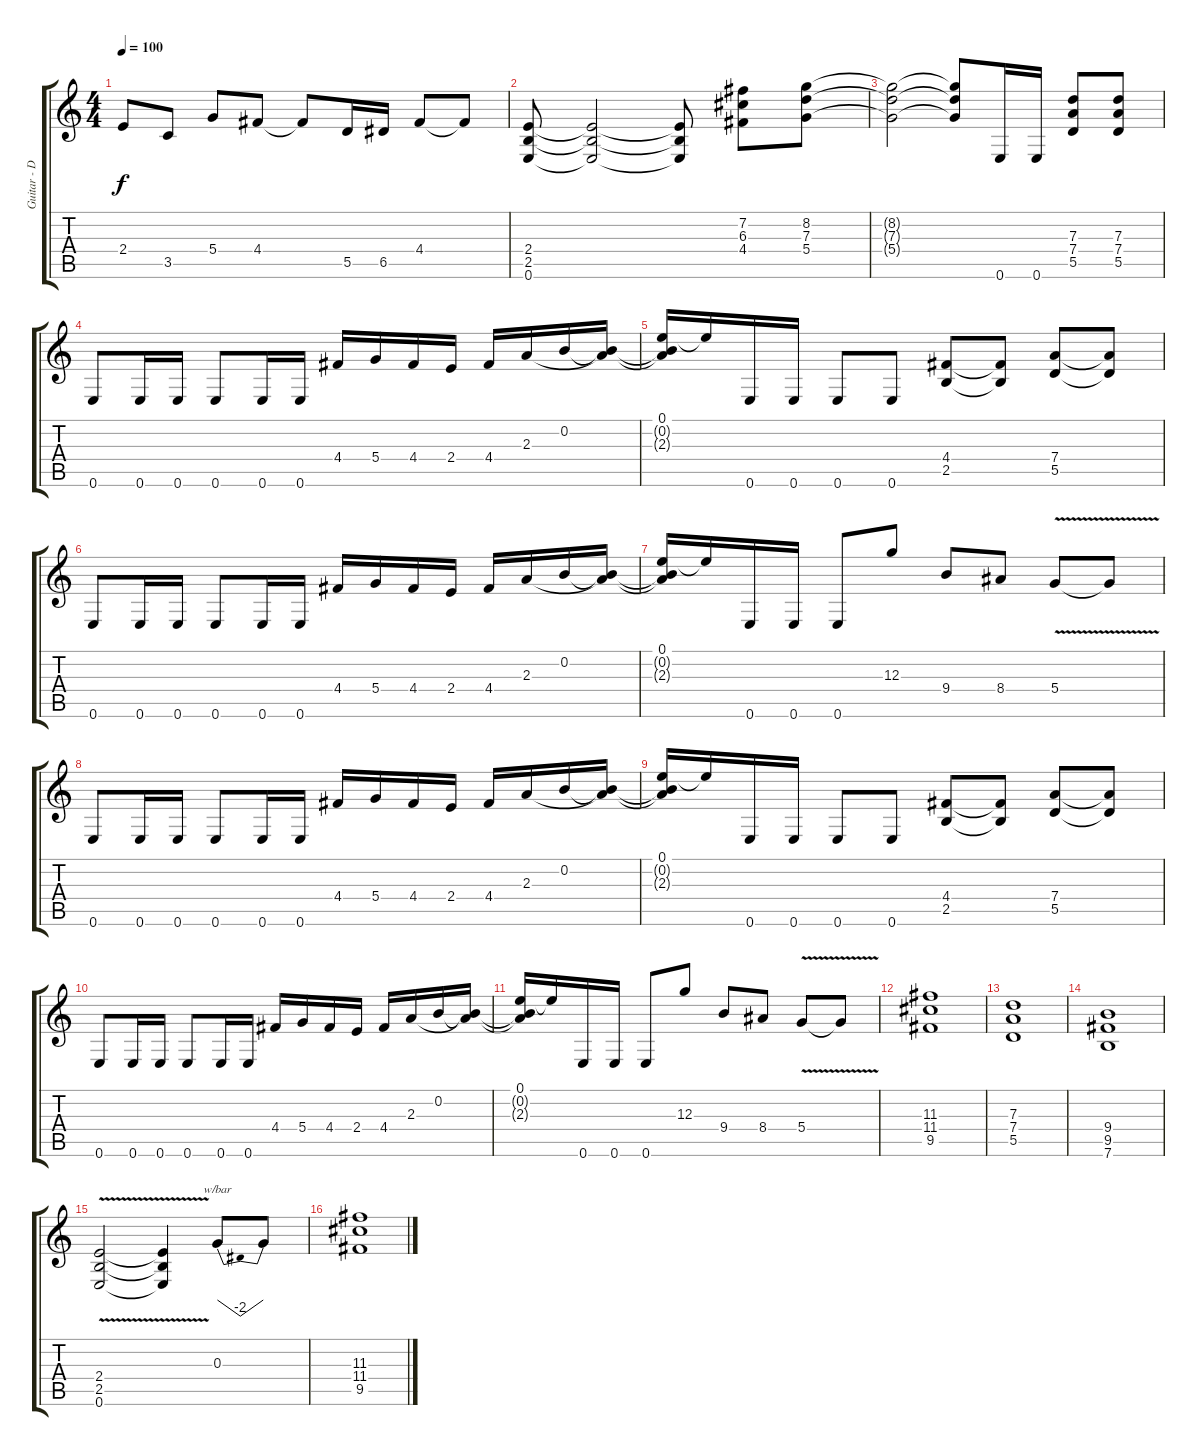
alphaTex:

\track ("Guitar - Distortion" "Guitar - D") {instrument overdrivenguitar}
\staff {score tabs}
\tuning (E4 B3 G3 D3 A2 E2) {hide}
\ts (4 4)
\tempo 100
\clef g2
\ks c
2.4.8{dy f} 3.5.8 5.4.8 4.4.8 4.4{t}.8 5.5.16 6.5.16 4.4.8 4.4{t}.8 |
(2.4 2.5 0.6).8 (2.4{t} 2.5{t} 0.6{t}).2 (2.4{t} 2.5{t} 0.6{t}).8 (7.2 6.3 4.4).8 (8.2 7.3 5.4).8 |
(8.2{t} 7.3{t} 5.4{t}).2 (8.2{t} 7.3{t} 5.4{t}).8 0.6.16 0.6.16 (7.3 7.4 5.5).8 (7.3 7.4 5.5).8 |
0.6.8 0.6.16 0.6.16 0.6.8 0.6.16 0.6.16 4.4.16 5.4.16 4.4.16 2.4.16 4.4.16 2.3.16 0.2.16 (0.2{t} 2.3{t}).16 |
(0.1 0.2{t} 2.3{t}).16 0.1{t}.16 0.6.16 0.6.16 0.6.8 0.6.8 (4.4 2.5).8 (4.4{t} 2.5{t}).8 (7.4 5.5).8 (7.4{t} 5.5{t}).8 |
0.6.8 0.6.16 0.6.16 0.6.8 0.6.16 0.6.16 4.4.16 5.4.16 4.4.16 2.4.16 4.4.16 2.3.16 0.2.16 (0.2{t} 2.3{t}).16 |
(0.1 0.2{t} 2.3{t}).16 0.1{t}.16 0.6.16 0.6.16 0.6.8 12.3.8 9.4.8 8.4.8 5.4{v}.8 5.4{t}.8 |
0.6.8 0.6.16 0.6.16 0.6.8 0.6.16 0.6.16 4.4.16 5.4.16 4.4.16 2.4.16 4.4.16 2.3.16 0.2.16 (0.2{t} 2.3{t}).16 |
(0.1 0.2{t} 2.3{t}).16 0.1{t}.16 0.6.16 0.6.16 0.6.8 0.6.8 (4.4 2.5).8 (4.4{t} 2.5{t}).8 (7.4 5.5).8 (7.4{t} 5.5{t}).8 |
0.6.8 0.6.16 0.6.16 0.6.8 0.6.16 0.6.16 4.4.16 5.4.16 4.4.16 2.4.16 4.4.16 2.3.16 0.2.16 (0.2{t} 2.3{t}).16 |
(0.1 0.2{t} 2.3{t}).16 0.1{t}.16 0.6.16 0.6.16 0.6.8 12.3.8 9.4.8 8.4.8 5.4{v}.8 5.4{t}.8 |
(11.3 11.4 9.5).1 |
(7.3 7.4 5.5).1 |
(9.4 9.5 7.6).1 |
(2.4{v} 2.5{v} 0.6{v}).2 (2.4{t} 2.5{t} 0.6{t}).4 0.3.8{tbe (dip default 0 0 30 -8 60 0)} 0.3{t}.8 |
(11.3 11.4 9.5).1
